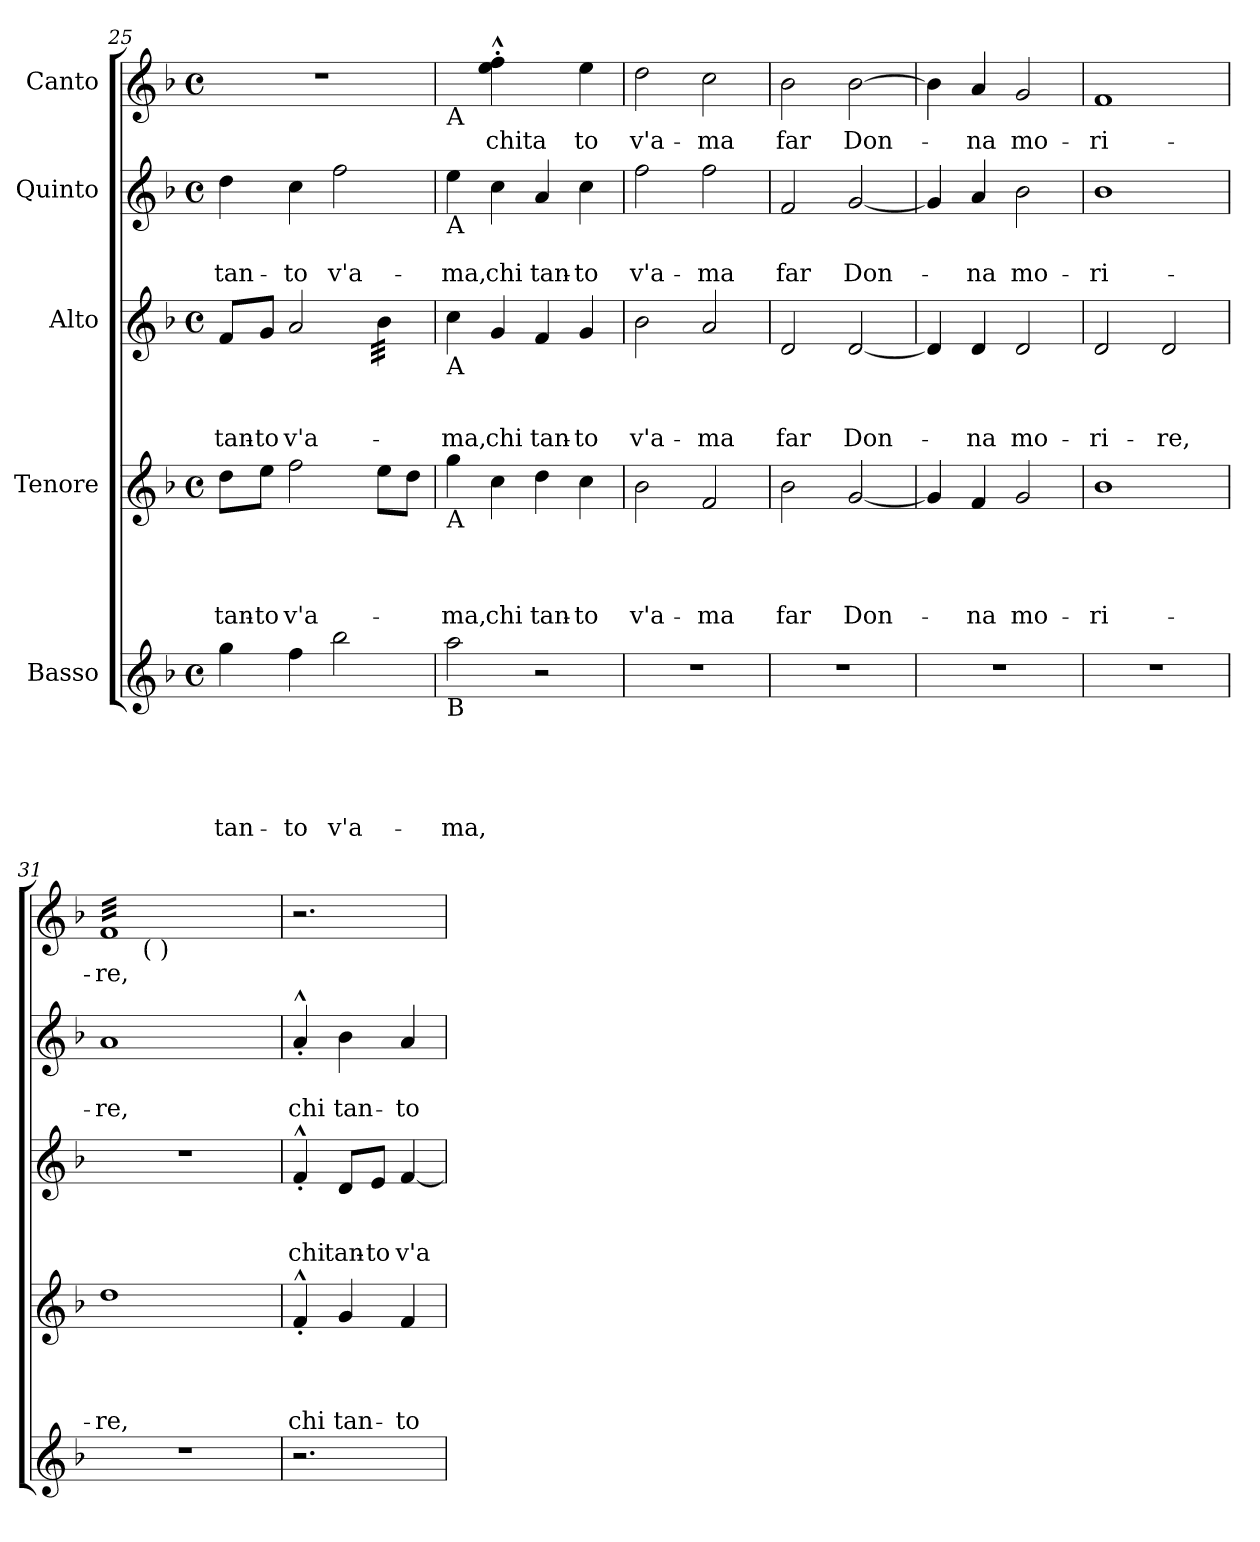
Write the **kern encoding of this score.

**kern	**text	**text	**text	**text	**text	**kern	**text	**text	**text	**text	**kern	**text	**text	**text	**kern	**text	**text	**kern	**text
*part5	*part5	*part5	*part5	*part5	*part5	*part4	*part4	*part4	*part4	*part4	*part3	*part3	*part3	*part3	*part2	*part2	*part2	*part1	*part1
*staff5	*staff5	*staff5	*staff5	*staff5	*staff5	*staff4	*staff4	*staff4	*staff4	*staff4	*staff3	*staff3	*staff3	*staff3	*staff2	*staff2	*staff2	*staff1	*staff1
*I"Basso	*	*	*	*	*	*I"Tenore	*	*	*	*	*I"Alto	*	*	*	*I"Quinto	*	*	*I"Canto	*
*clefG2	*	*	*	*	*	*clefG2	*	*	*	*	*clefG2	*	*	*	*clefG2	*	*	*clefG2	*
*k[b-]	*	*	*	*	*	*k[b-]	*	*	*	*	*k[b-]	*	*	*	*k[b-]	*	*	*k[b-]	*
*F:	*	*	*	*	*	*F:	*	*	*	*	*F:	*	*	*	*F:	*	*	*F:	*
*M4/4	*	*	*	*	*	*M4/4	*	*	*	*	*M4/4	*	*	*	*M4/4	*	*	*M4/4	*
*met(c)	*	*	*	*	*	*met(c)	*	*	*	*	*met(c)	*	*	*	*met(c)	*	*	*met(c)	*
=25	=25	=25	=25	=25	=25	=25	=25	=25	=25	=25	=25	=25	=25	=25	=25	=25	=25	=25	=25
!	!	!	!	!	!LO:LY:b	!	!	!	!	!LO:LY:b	!	!	!	!LO:LY:b:rj	!	!	!LO:LY:b:rj	!	!
4gg\	.	.	.	.	tan-	8dd\L	.	.	.	tan-	8f/L	.	.	tan-	4dd\	.	tan-	1r	.
!	!	!	!	!	!	!	!	!	!	!LO:LY:b	!	!	!	!LO:LY:b:rj	!	!	!	!	!
.	.	.	.	.	.	8ee\J	.	.	.	-to	8g/J	.	.	-to	.	.	.	.	.
!	!	!	!	!	!LO:LY:b	!	!	!	!	!LO:LY:b	!	!	!	!LO:LY:b:rj	!	!	!LO:LY:b:rj	!	!
4ff\	.	.	.	.	-to	2ff\	.	.	.	v'a-	2a/	.	.	v'a-	4cc\	.	-to	.	.
!	!	!	!	!	!LO:LY:b	!	!	!	!	!	!	!	!	!	!	!	!LO:LY:b:rj	!	!
2bb-\	.	.	.	.	v'a-	.	.	.	.	.	.	.	.	.	2ff\	.	v'a-	.	.
*	*	*	*	*	*	*	*	*	*	*	*tremolo	*	*	*	*	*	*	*	*
.	.	.	.	.	.	8ee\L	.	.	.	.	32b-\LLL	.	.	.	.	.	.	.	.
.	.	.	.	.	.	.	.	.	.	.	32b-\	.	.	.	.	.	.	.	.
.	.	.	.	.	.	.	.	.	.	.	32b-\	.	.	.	.	.	.	.	.
.	.	.	.	.	.	.	.	.	.	.	32b-\	.	.	.	.	.	.	.	.
.	.	.	.	.	.	8dd\J	.	.	.	.	32b-\	.	.	.	.	.	.	.	.
.	.	.	.	.	.	.	.	.	.	.	32b-\	.	.	.	.	.	.	.	.
.	.	.	.	.	.	.	.	.	.	.	32b-\	.	.	.	.	.	.	.	.
.	.	.	.	.	.	.	.	.	.	.	32b-\JJJ	.	.	.	.	.	.	.	.
*	*	*	*	*	*	*	*	*	*	*	*Xtremolo	*	*	*	*	*	*	*	*
!!LO:LB:g=z
=26	=26	=26	=26	=26	=26	=26	=26	=26	=26	=26	=26	=26	=26	=26	=26	=26	=26	=26	=26
!	!	!	!	!	!	!	!	!	!	!	!	!	!	!	!	!	!	!LO:TX:b:t=A	!
!	!	!	!	!	!	!	!	!	!	!	!	!	!	!	!LO:TX:b:t=A	!	!	!	!
!	!	!	!	!	!	!	!	!	!	!	!LO:TX:b:t=A	!	!	!	!	!	!	!	!
!	!	!	!	!	!	!LO:TX:b:t=A	!	!	!	!	!	!	!	!	!	!	!	!	!
!LO:TX:b:t=B	!	!	!	!	!	!	!	!	!	!	!	!	!	!	!	!	!	!	!
!	!	!	!	!	!LO:LY:b	!	!	!	!	!LO:LY:b	!	!	!	!LO:LY:b:rj	!	!	!LO:LY:b:rj	!	!
2aa\	.	.	.	.	-ma,	4gg\	.	.	.	-ma,	4cc\	.	.	-ma,	4ee\	.	-ma,	4ryy	.
!	!	!	!	!	!	!	!	!	!	!LO:LY:b	!	!	!	!LO:LY:b:rj	!	!	!LO:LY:b:rj	!	!LO:LY:b
.	.	.	.	.	.	4cc\	.	.	.	chi	4g/	.	.	chi	4cc\	.	chi	4ee\^^>'> 4ff\^^>'>	chita
!	!	!	!	!	!	!	!	!	!	!LO:LY:b	!	!	!	!LO:LY:b:rj	!	!	!LO:LY:b:rj	!	!
2r	.	.	.	.	.	4dd\	.	.	.	tan-	4f/	.	.	tan-	4a/	.	tan-	4ryy	.
!	!	!	!	!	!	!	!	!	!	!LO:LY:b	!	!	!	!LO:LY:b:rj	!	!	!LO:LY:b:rj	!	!LO:LY:b
.	.	.	.	.	.	4cc\	.	.	.	-to	4g/	.	.	-to	4cc\	.	-to	4ee\	to
=27	=27	=27	=27	=27	=27	=27	=27	=27	=27	=27	=27	=27	=27	=27	=27	=27	=27	=27	=27
!	!	!	!	!	!	!	!	!	!	!LO:LY:b	!	!	!	!LO:LY:b:rj	!	!	!LO:LY:b:rj	!	!LO:LY:b
1r	.	.	.	.	.	2b-\	.	.	.	v'a-	2b-\	.	.	v'a-	2ff\	.	v'a-	2dd\	v'a-
!	!	!	!	!	!	!	!	!	!	!LO:LY:b	!	!	!	!LO:LY:b:rj	!	!	!LO:LY:b:rj	!	!LO:LY:b
.	.	.	.	.	.	2f/	.	.	.	-ma	2a/	.	.	-ma	2ff\	.	-ma	2cc\	-ma
=28	=28	=28	=28	=28	=28	=28	=28	=28	=28	=28	=28	=28	=28	=28	=28	=28	=28	=28	=28
!	!	!	!	!	!	!	!	!	!	!LO:LY:b	!	!	!	!LO:LY:b:rj	!	!	!LO:LY:b:rj	!	!LO:LY:b
1r	.	.	.	.	.	2b-\	.	.	.	far	2d/	.	.	far	2f/	.	far	2b-\	far
!	!	!	!	!	!	!	!	!	!	!LO:LY:b	!	!	!	!LO:LY:b:rj	!	!	!LO:LY:b:rj	!	!LO:LY:b
.	.	.	.	.	.	[<2g/	.	.	.	Don-	[<2d/	.	.	Don-	[<2g/	.	Don-	[>2b-\	Don-
=29	=29	=29	=29	=29	=29	=29	=29	=29	=29	=29	=29	=29	=29	=29	=29	=29	=29	=29	=29
1r	.	.	.	.	.	4g/]	.	.	.	.	4d/]	.	.	.	4g/]	.	.	4b-\]	.
!	!	!	!	!	!	!	!	!	!	!LO:LY:b	!	!	!	!LO:LY:b:rj	!	!	!LO:LY:b:rj	!	!LO:LY:b
.	.	.	.	.	.	4f/	.	.	.	-na	4d/	.	.	-na	4a/	.	-na	4a/	-na
!	!	!	!	!	!	!	!	!	!	!LO:LY:b	!	!	!	!LO:LY:b:rj	!	!	!LO:LY:b:rj	!	!LO:LY:b
.	.	.	.	.	.	2g/	.	.	.	mo-	2d/	.	.	mo-	2b-\	.	mo-	2g/	mo-
=30	=30	=30	=30	=30	=30	=30	=30	=30	=30	=30	=30	=30	=30	=30	=30	=30	=30	=30	=30
!	!	!	!	!	!	!	!	!	!	!LO:LY:b	!	!	!	!LO:LY:b:rj	!	!	!LO:LY:b:rj	!	!LO:LY:b
1r	.	.	.	.	.	1b-	.	.	.	-ri-	2d/	.	.	-ri-	1b-	.	-ri-	1f	-ri-
!	!	!	!	!	!	!	!	!	!	!	!	!	!	!LO:LY:b:rj	!	!	!	!	!
.	.	.	.	.	.	.	.	.	.	.	2d/	.	.	-re,	.	.	.	.	.
=31	=31	=31	=31	=31	=31	=31	=31	=31	=31	=31	=31	=31	=31	=31	=31	=31	=31	=31	=31
!	!	!	!	!	!	!	!	!	!	!LO:LY:b	!	!	!	!	!	!	!LO:LY:b:rj	!	!LO:LY:b
*	*	*	*	*	*	*	*	*	*	*	*	*	*	*	*	*	*	*^	*
*	*	*	*	*	*	*	*	*	*	*	*	*	*	*	*	*	*	*tremolo	*	*
1r	.	.	.	.	.	1dd	.	.	.	-re,	1r	.	.	.	1a	.	-re,	32fLLL	8ryy	-re,
.	.	.	.	.	.	.	.	.	.	.	.	.	.	.	.	.	.	32f	.	.
.	.	.	.	.	.	.	.	.	.	.	.	.	.	.	.	.	.	32f	.	.
.	.	.	.	.	.	.	.	.	.	.	.	.	.	.	.	.	.	32f	.	.
.	.	.	.	.	.	.	.	.	.	.	.	.	.	.	.	.	.	32f	32ryy	.
!	!	!	!	!	!	!	!	!	!	!	!	!	!	!	!	!	!	!	!LO:TX:b:t=( )	!
.	.	.	.	.	.	.	.	.	.	.	.	.	.	.	.	.	.	32f	2ryy	.
.	.	.	.	.	.	.	.	.	.	.	.	.	.	.	.	.	.	32f	.	.
.	.	.	.	.	.	.	.	.	.	.	.	.	.	.	.	.	.	32f	.	.
.	.	.	.	.	.	.	.	.	.	.	.	.	.	.	.	.	.	32f	.	.
.	.	.	.	.	.	.	.	.	.	.	.	.	.	.	.	.	.	32f	.	.
.	.	.	.	.	.	.	.	.	.	.	.	.	.	.	.	.	.	32f	.	.
.	.	.	.	.	.	.	.	.	.	.	.	.	.	.	.	.	.	32f	.	.
.	.	.	.	.	.	.	.	.	.	.	.	.	.	.	.	.	.	32f	.	.
.	.	.	.	.	.	.	.	.	.	.	.	.	.	.	.	.	.	32f	.	.
.	.	.	.	.	.	.	.	.	.	.	.	.	.	.	.	.	.	32f	.	.
.	.	.	.	.	.	.	.	.	.	.	.	.	.	.	.	.	.	32f	.	.
.	.	.	.	.	.	.	.	.	.	.	.	.	.	.	.	.	.	32f	.	.
.	.	.	.	.	.	.	.	.	.	.	.	.	.	.	.	.	.	32f	.	.
.	.	.	.	.	.	.	.	.	.	.	.	.	.	.	.	.	.	32f	.	.
.	.	.	.	.	.	.	.	.	.	.	.	.	.	.	.	.	.	32f	.	.
.	.	.	.	.	.	.	.	.	.	.	.	.	.	.	.	.	.	32f	.	.
.	.	.	.	.	.	.	.	.	.	.	.	.	.	.	.	.	.	32f	4ryy	.
.	.	.	.	.	.	.	.	.	.	.	.	.	.	.	.	.	.	32f	.	.
.	.	.	.	.	.	.	.	.	.	.	.	.	.	.	.	.	.	32f	.	.
.	.	.	.	.	.	.	.	.	.	.	.	.	.	.	.	.	.	32f	.	.
.	.	.	.	.	.	.	.	.	.	.	.	.	.	.	.	.	.	32f	.	.
.	.	.	.	.	.	.	.	.	.	.	.	.	.	.	.	.	.	32f	.	.
.	.	.	.	.	.	.	.	.	.	.	.	.	.	.	.	.	.	32f	.	.
.	.	.	.	.	.	.	.	.	.	.	.	.	.	.	.	.	.	32f	.	.
.	.	.	.	.	.	.	.	.	.	.	.	.	.	.	.	.	.	32f	16.ryy	.
.	.	.	.	.	.	.	.	.	.	.	.	.	.	.	.	.	.	32f	.	.
.	.	.	.	.	.	.	.	.	.	.	.	.	.	.	.	.	.	32fJJJ	.	.
*	*	*	*	*	*	*	*	*	*	*	*	*	*	*	*	*	*	*Xtremolo	*	*
=32	=32	=32	=32	=32	=32	=32	=32	=32	=32	=32	=32	=32	=32	=32	=32	=32	=32	=32	=32	=32
!	!	!	!	!	!	!	!	!	!	!LO:LY:b	!	!	!	!LO:LY:b:rj	!	!	!LO:LY:b:rj	!	!	!
*	*	*	*	*	*	*	*	*	*	*	*	*	*	*	*	*	*	*v	*v	*
2.r	.	.	.	.	.	4f^^<'</	.	.	.	chi	4f^^<'</	.	.	chi	4a^^<'</	.	chi	2.r	.
!	!	!	!	!	!	!	!	!	!	!LO:LY:b	!	!	!	!LO:LY:b:rj	!	!	!LO:LY:b:rj	!	!
.	.	.	.	.	.	4g/	.	.	.	tan-	8d/L	.	.	tan-	4b-\	.	tan-	.	.
!	!	!	!	!	!	!	!	!	!	!	!	!	!	!LO:LY:b:rj	!	!	!	!	!
.	.	.	.	.	.	.	.	.	.	.	8e/J	.	.	-to	.	.	.	.	.
!	!	!	!	!	!	!	!	!	!	!LO:LY:b	!	!	!	!LO:LY:b:rj	!	!	!LO:LY:b:rj	!	!
.	.	.	.	.	.	4f/	.	.	.	-to	[<4f/	.	.	v'a-	4a/	.	-to	.	.
=	=	=	=	=	=	=	=	=	=	=	=	=	=	=	=	=	=	=	=
*-	*-	*-	*-	*-	*-	*-	*-	*-	*-	*-	*-	*-	*-	*-	*-	*-	*-	*-	*-
